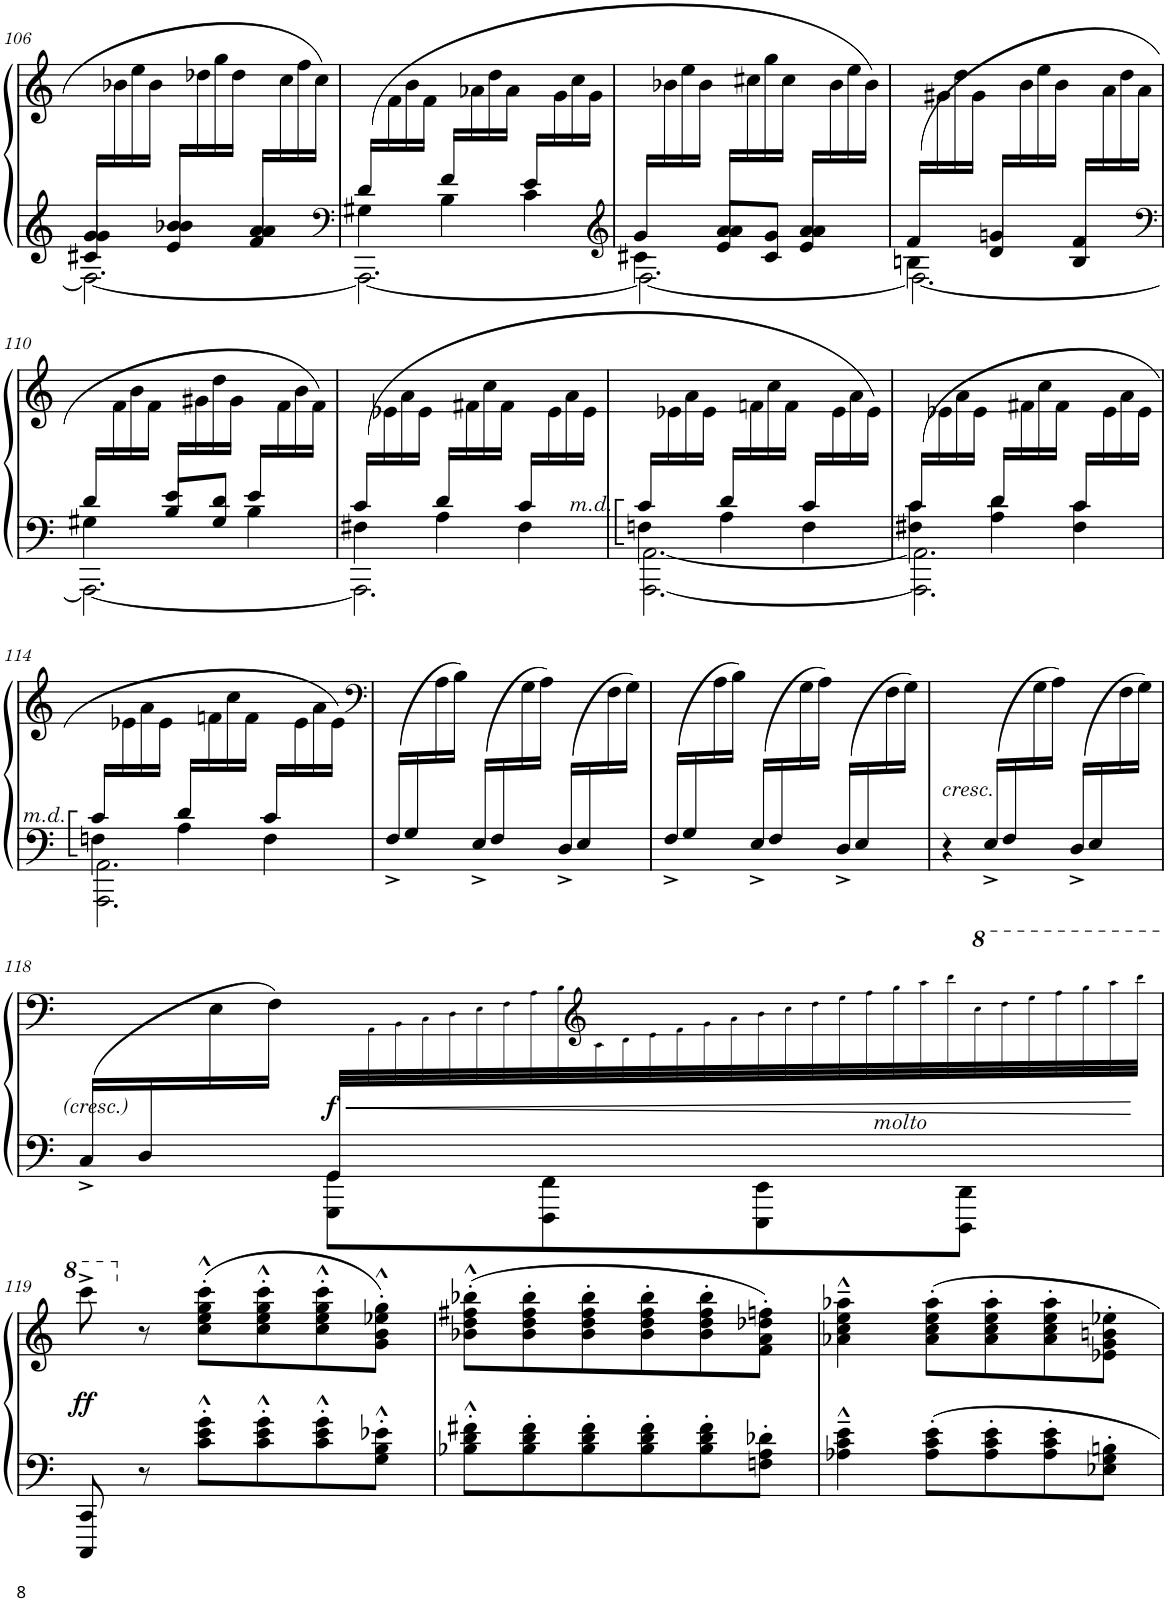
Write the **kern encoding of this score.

**kern	**kern	**dynam
*part1	*part1	*part1
*staff2	*staff1	*staff1/2
*I"Piano	*	*
*I'Pno.	*	*
!!LO:PB:g=z
*clefG2	*clefG2	*
*k[]	*k[]	*
*M3/4	*M3/4	*
=106	=106	=106
*^	*	*
*	*^	*	*
16g/LL	4c#X/ 4g/	2.AAA\_	16ryy	.
8.ryy	.	.	16b-X\	.
.	.	.	16ee\	.
.	.	.	16b-\JJ	.
16b-X/LL	4e/ 4b-/	.	16ryy	.
8.ryy	.	.	16dd-X\	.
.	.	.	16gg\	.
.	.	.	16dd-\JJ	.
16a/LL	4f/ 4a/	.	16ryy	.
8.ryy	.	.	16cc\	.
.	.	.	16ff\	.
.	.	.	16cc\JJ	.
=107	=107	=107	=107	=107
*clefF4	*	*	*	*
(16d/LL	4G#X\	2.AAA\_	16ryy	.
8.ryy	.	.	16f\	.
.	.	.	16b\	.
.	.	.	16f\JJ	.
16f/LL	4B\	.	16ryy	.
8.ryy	.	.	16a-X\	.
.	.	.	16dd\	.
.	.	.	16a-\JJ	.
16e/LL	4c\	.	16ryy	.
8.ryy	.	.	16g\	.
.	.	.	16cc\	.
.	.	.	16g\JJ	.
=108	=108	=108	=108	=108
*clefG2	*	*	*	*
16g/LL	4c#X\	2.AAA\_	16ryy	.
8.ryy	.	.	16b-X\	.
.	.	.	16ee\	.
.	.	.	16b-\JJ	.
16a/LL	8e/ 8a/L	.	16ryy	.
8.ryy	.	.	16cc#X\	.
.	8c#/ 8g/J	.	16gg\	.
.	.	.	16cc#\JJ	.
16a/LL	4e/ 4a/	.	16ryy	.
8.ryy	.	.	16b-\	.
.	.	.	16ee\	.
.	.	.	16b-\JJ)	.
=109	=109	=109	=109	=109
(16f/LL	4Bn\	2.AAA\_	16ryy	.
8.ryy	.	.	16g#X\	.
.	.	.	16dd\	.
.	.	.	16g#\JJ	.
16gn/LL	4d/	.	16ryy	.
8.ryy	.	.	16b\	.
.	.	.	16ee\	.
.	.	.	16b\JJ	.
16f/LL	4B/	.	16ryy	.
8.ryy	.	.	16a\	.
.	.	.	16dd\	.
.	.	.	16a\JJ	.
!!LO:LB:g=z
=110	=110	=110	=110	=110
*clefF4	*	*	*	*
16d/LL	4G#X\	2.AAA\_	16ryy	.
8.ryy	.	.	16f\	.
.	.	.	16b\	.
.	.	.	16f\JJ	.
16e/LL	8B/L	.	16ryy	.
8.ryy	.	.	16g#X\	.
.	8G#/ 8d/J	.	16dd\	.
.	.	.	16g#\JJ	.
16e/LL	4B\	.	16ryy	.
8.ryy	.	.	16f\	.
.	.	.	16b\	.
.	.	.	16f\JJ)	.
=111	=111	=111	=111	=111
(16c/LL	4F#X\	2.AAA\]	16ryy	.
8.ryy	.	.	16e-X\	.
.	.	.	16a\	.
.	.	.	16e-\JJ	.
16d/LL	4A\	.	16ryy	.
8.ryy	.	.	16f#X\	.
.	.	.	16cc\	.
.	.	.	16f#\JJ	.
16c/LL	4F#\	.	16ryy	.
8.ryy	.	.	16e-\	.
.	.	.	16a\	.
.	.	.	16e-\JJ	.
=112	=112	=112	=112	=112
!	!	!	!LO:TX:b:i:t=m.d.	!
16c/LL	4Fn\	[2.AAA\ [2.AA\	16ryy	.
8.ryy	.	.	16e-X\	.
.	.	.	16a\	.
.	.	.	16e-\JJ	.
16d/LL	4A\	.	16ryy	.
8.ryy	.	.	16fn\	.
.	.	.	16cc\	.
.	.	.	16f\JJ	.
16c/LL	4F\	.	16ryy	.
8.ryy	.	.	16e-\	.
.	.	.	16a\	.
.	.	.	16e-\JJ)	.
=113	=113	=113	=113	=113
(16c/LL	4F#X\ 4c\	2.AAA\] 2.AA\]	16ryy	.
8.ryy	.	.	16e-X\	.
.	.	.	16a\	.
.	.	.	16e-\JJ	.
16d/LL	4A\ 4d\	.	16ryy	.
8.ryy	.	.	16f#X\	.
.	.	.	16cc\	.
.	.	.	16f#\JJ	.
16c/LL	4F#\ 4c\	.	16ryy	.
8.ryy	.	.	16e-\	.
.	.	.	16a\	.
.	.	.	16e-\JJ	.
!!LO:LB:g=z
=114	=114	=114	=114	=114
!	!	!	!LO:TX:b:i:t=m.d.	!
16c/LL	4Fn\	2.AAA\ 2.AA\	16ryy	.
8.ryy	.	.	16e-X\	.
.	.	.	16a\	.
.	.	.	16e-\JJ	.
16d/LL	4A\	.	16ryy	.
8.ryy	.	.	16fn\	.
.	.	.	16cc\	.
.	.	.	16f\JJ	.
16c/LL	4F\	.	16ryy	.
8.ryy	.	.	16e-\	.
.	.	.	16a\	.
.	.	.	16e-\JJ)	.
*v	*v	*v	*	*
=115	=115	=115
*	*clefF4	*
*	*^	*
(16F^/LL	2.ryy	8ryy	.
16G/	.	.	.
8ryy	.	16A\	.
.	.	16B\JJ)	.
(16E^/LL	.	8ryy	.
16F/	.	.	.
8ryy	.	16G\	.
.	.	16A\JJ)	.
(16D^/LL	.	8ryy	.
16E/	.	.	.
8ryy	.	16F\	.
.	.	16G\JJ)	.
=116	=116	=116	=116
(16F^/LL	2.ryy	8ryy	.
16G/	.	.	.
8ryy	.	16A\	.
.	.	16B\JJ)	.
(16E^/LL	.	8ryy	.
16F/	.	.	.
8ryy	.	16G\	.
.	.	16A\JJ)	.
(16D^/LL	.	8ryy	.
16E/	.	.	.
8ryy	.	16F\	.
.	.	16G\JJ)	.
=117	=117	=117	=117
!	!LO:TX:b:i:t=cresc.	!	!
4r	2.ryy	4.ryy	.
(16E^/LL	.	.	.
16F/	.	.	.
8ryy	.	16G\	.
.	.	16A\JJ)	.
(16D^/LL	.	8ryy	.
16E/	.	.	.
8ryy	.	16F\	.
.	.	16G\JJ)	.
!!LO:LB:g=z	!!
=118	=118	=118	=118
*^	*	*	*
4ryy	(16C^/LL	4ryy	8ryy	.
.	16D/	.	.	.
.	8ryy	.	16E\	.
.	.	.	16F\JJ)	.
*Xtuplet	*	*	*	*
!	!	!	!	!LO:HP:b=2
!	!	!	!	!LO:DY:n=1:b
60GG/LLL	8GGG\ 8GG\L	60ryy	2ryy	< f
60%29ryy	.	60AA!\	.	.
.	.	60BB!\	.	.
.	.	60C!\	.	.
.	.	60D!\	.	.
.	.	60E!\	.	.
.	.	60F!\	.	.
.	.	60A!\	.	.
.	8FFF\ 8FF\	.	.	.
.	.	60B!\	.	.
*	*	*clefG2	*	*
.	.	60c!\	.	.
.	.	60d!\	.	.
.	.	60e!\	.	.
.	.	60f!\	.	.
.	.	60g!\	.	.
.	.	60a!\	.	.
.	8EEE\ 8EE\	60b!\	.	.
.	.	60cc!\	.	.
.	.	60dd!\	.	.
.	.	60ee!\	.	.
.	.	60ff!\	.	.
!	!	!	!	!LO:DY:n=2:b
.	.	60gg!\	.	other-dynamics
.	.	60aa!\	.	.
.	.	60bb!\	.	.
.	8DDD\ 8DD\J	.	.	.
*	*	*8va	*	*
.	.	60ccc!\	.	.
.	.	60ddd!\	.	.
.	.	60eee!\	.	.
.	.	60fff!\	.	.
.	.	60ggg!\	.	.
.	.	60aaa!\	.	.
.	.	60bbb!\JJJ	.	.
*v	*v	*	*	*
*	*v	*v	*
.	.	[
!!LO:LB:g=z
=119	=119	=119
!	!	!LO:DY:b
8CCC/ 8CC/	8cccc^\	ff
*	*X8va	*
8r	8r	.
8c\'^^ 8e\'^^ 8g\'^^L	(8cc\'^^ 8ee\'^^ 8gg\'^^ 8ccc\'^^L	.
8c\'^^ 8e\'^^ 8g\'^^	8cc\'^^ 8ee\'^^ 8gg\'^^ 8ccc\'^^	.
8c\'^^ 8e\'^^ 8g\'^^	8cc\'^^ 8ee\'^^ 8gg\'^^ 8ccc\'^^	.
8G\'^^ 8B\'^^ 8e-X\'^^J	8g\'^^ 8b\'^^ 8ee-X\'^^ 8gg\'^^J)	.
=120	=120	=120
8B-X\'^^ 8d\'^^ 8f#X\'^^L	(8b-X\'^^ 8dd\'^^ 8ff#X\'^^ 8bb-X\'^^L	.
8B-\' 8d\' 8f#\'	8b-\' 8dd\' 8ff#\' 8bb-\'	.
8B-\' 8d\' 8f#\'	8b-\' 8dd\' 8ff#\' 8bb-\'	.
8B-\' 8d\' 8f#\'	8b-\' 8dd\' 8ff#\' 8bb-\'	.
8B-\' 8d\' 8f#\'	8b-\' 8dd\' 8ff#\' 8bb-\'	.
8Fn\' 8A\' 8d-X\'J	8f\' 8a\' 8dd-X\' 8ffn\'J)	.
=121	=121	=121
4A-X\~^^ 4c\~^^ 4e\~^^	4a-X\~^^ 4cc\~^^ 4ee\~^^ 4aa-X\~^^	.
8A-\' 8c\' 8e\'L	8a-\' 8cc\' 8ee\' 8aa-\'L	.
8A-\' 8c\' 8e\'	8a-\' 8cc\' 8ee\' 8aa-\'	.
8A-\' 8c\' 8e\'	8a-\' 8cc\' 8ee\' 8aa-\'	.
8E-X\' 8G\' 8Bn\'J	8e-X\' 8g\' 8bn\' 8ee-X\'J	.
=	=	=
*-	*-	*-
